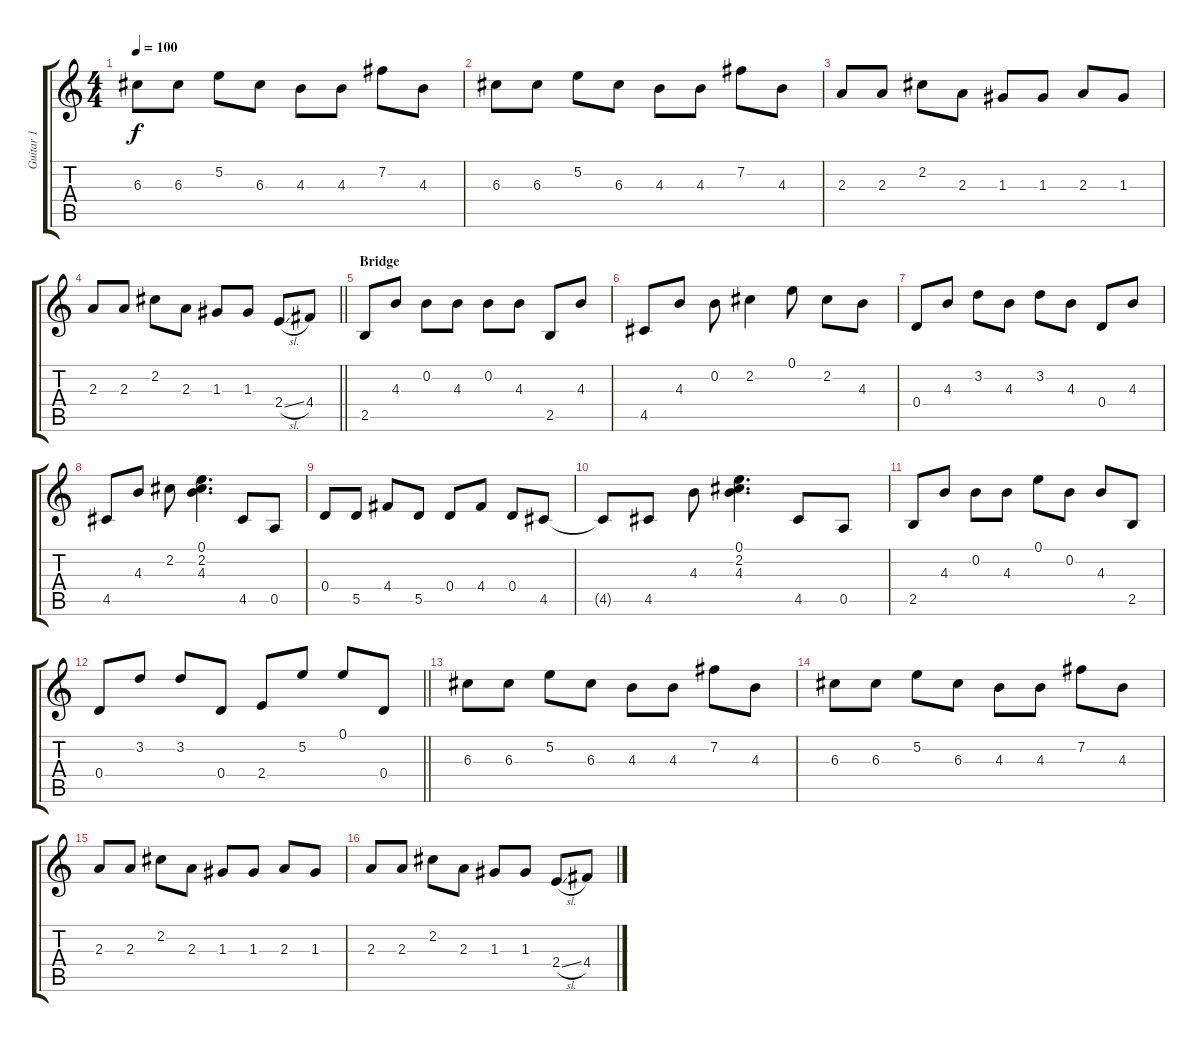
\track ("Guitar 1" "Guitar 1") {instrument electricguitarjazz}
\staff {score tabs}
\tuning (E4 B3 G3 D3 A2 E2) {hide}
\ts (4 4)
\tempo 100
\clef g2
\ks c
6.3.8{dy f} 6.3.8 5.2.8 6.3.8 4.3.8 4.3.8 7.2.8 4.3.8 |
6.3.8 6.3.8 5.2.8 6.3.8 4.3.8 4.3.8 7.2.8 4.3.8 |
2.3.8 2.3.8 2.2.8 2.3.8 1.3.8 1.3.8 2.3.8 1.3.8 |
\barLineRight lightlight
2.3.8 2.3.8 2.2.8 2.3.8 1.3.8 1.3.8 2.4{sl}.8 4.4.8 |
\section ("" "Bridge")
2.5.8{instrument electricguitarjazz} 4.3.8 0.2.8 4.3.8 0.2.8 4.3.8 2.5.8 4.3.8 |
4.5.8 4.3.8 0.2.8 2.2.4 0.1.8 2.2.8 4.3.8 |
0.4.8 4.3.8 3.2.8 4.3.8 3.2.8 4.3.8 0.4.8 4.3.8 |
4.5.8 4.3.8 2.2.8 (0.1 2.2 4.3).4{d} 4.5.8 0.5.8 |
0.4.8 5.5.8 4.4.8 5.5.8 0.4.8 4.4.8 0.4.8 4.5.8 |
4.5{t}.8 4.5.8 4.3.8 (0.1 2.2 4.3).4{d} 4.5.8 0.5.8 |
2.5.8 4.3.8 0.2.8 4.3.8 0.1.8 0.2.8 4.3.8 2.5.8 |
\barLineRight lightlight
0.4.8 3.2.8 3.2.8 0.4.8 2.4.8 5.2.8 0.1.8 0.4.8 |
6.3.8{volume 13 instrument electricguitarjazz} 6.3.8 5.2.8 6.3.8 4.3.8 4.3.8 7.2.8 4.3.8 |
6.3.8 6.3.8 5.2.8 6.3.8 4.3.8 4.3.8 7.2.8 4.3.8 |
2.3.8 2.3.8 2.2.8 2.3.8 1.3.8 1.3.8 2.3.8 1.3.8 |
2.3.8 2.3.8 2.2.8 2.3.8 1.3.8 1.3.8 2.4{sl}.8 4.4.8
